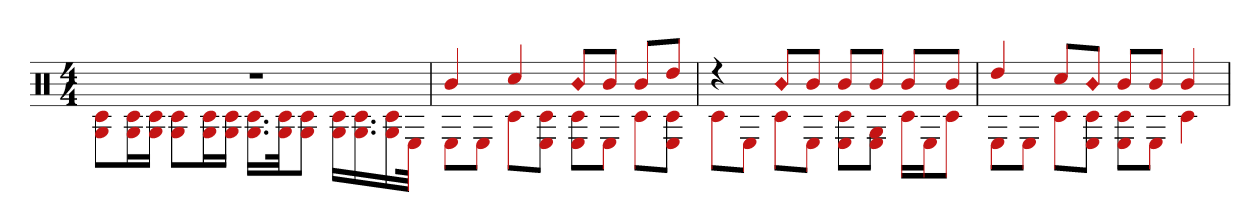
**kern
*part1
*staff1
*clefX
*k[]
*M4/4
=1
*^
1r	8G 8c#L
.	16c# 16GL
.	16G 16c#JJ
.	8G 8c#L
.	16G 16c#L
.	16G 16c#JJ
.	16.G 16.c#LL
.	32c# 32GJk
.	8c# 8GJ
.	16c# 16GLL
.	16.G 16.c#
.	16G 16c#
.	32EJJk
=2	=2
4b	8EL
.	8EJ
4cc#	8c#L
.	8E 8c#J
!LO:N:head=diamond	!
8bL	8E 8c#L
8bJ	8EJ
8bL	8c#L
8ddJ	8c# 8EJ
=3	=3
4r	8c#L
.	8EJ
!LO:N:head=diamond	!
8bL	8c#L
8bJ	8EJ
8bL	8c# 8EL
8bJ	8E 8GJ
8bL	16c#LL
.	16EJ
8bJ	8c#J
=4	=4
4dd	8EL
.	8EJ
8cc#L	8c#L
!LO:N:head=diamond	!
8bJ	8E 8c#J
8bL	8E 8c#L
8bJ	8EJ
4b	4c#
*v	*v
=
*-
